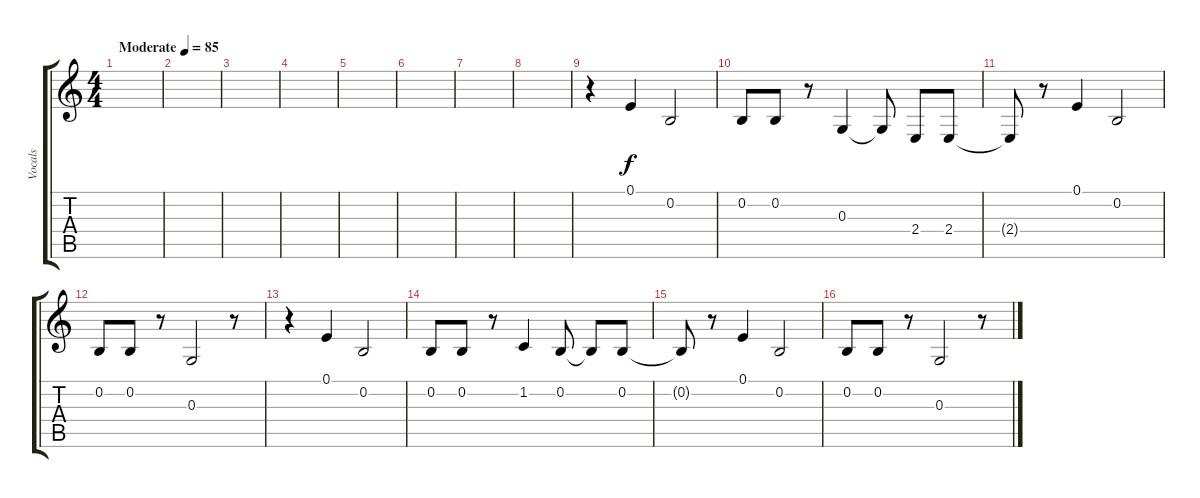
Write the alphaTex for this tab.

\track ("Vocals" "Vocals") {instrument lead6voice}
\staff {score tabs}
\tuning (E4 B3 G3 D3 A2 E2) {hide}
\ts (4 4)
\tempo (85 "Moderate")
\clef g2
\ks c
|
|
|
|
|
|
|
|
r.4 0.1.4 0.2.2 |
0.2.8 0.2.8 r.8 0.3.4 0.3{t}.8 2.4.8 2.4.8 |
2.4{t}.8 r.8 0.1.4 0.2.2 |
0.2.8 0.2.8 r.8 0.3.2 r.8 |
r.4 0.1.4 0.2.2 |
0.2.8 0.2.8 r.8 1.2.4 0.2.8 0.2{t}.8 0.2.8 |
0.2{t}.8 r.8 0.1.4 0.2.2 |
0.2.8 0.2.8 r.8 0.3.2 r.8
